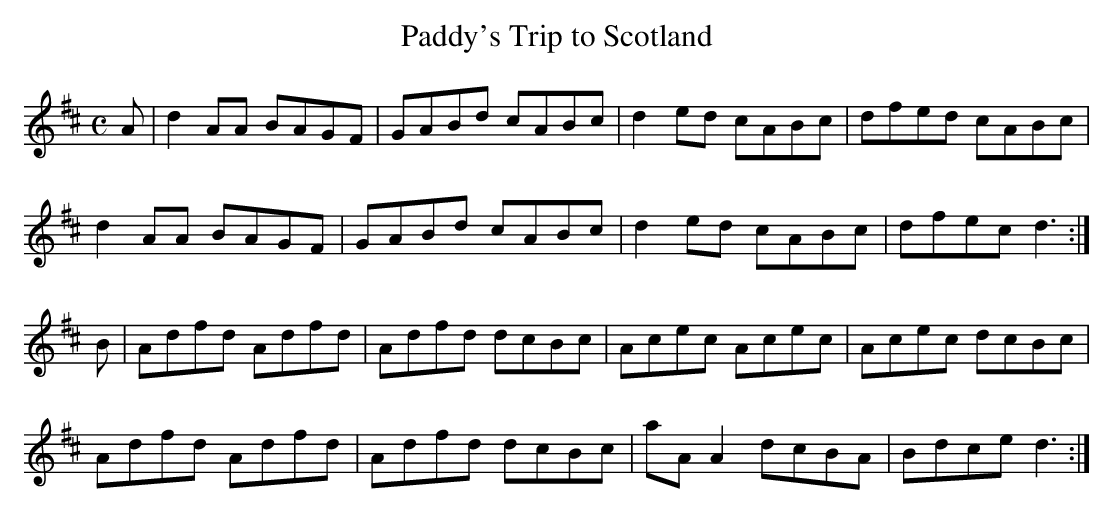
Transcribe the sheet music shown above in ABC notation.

X:1
T:Paddy's Trip to Scotland
M:C
L:1/8
K:D Major
A|d2AA BAGF|GABd cABc|d2ed cABc|dfed cABc|!
d2AA BAGF|GABd cABc|d2ed cABc|dfec d3:|!
B|Adfd Adfd|Adfd dcBc|Acec Acec|Acec dcBc|!
Adfd Adfd|Adfd dcBc|aAA2 dcBA|Bdce d3:|!
